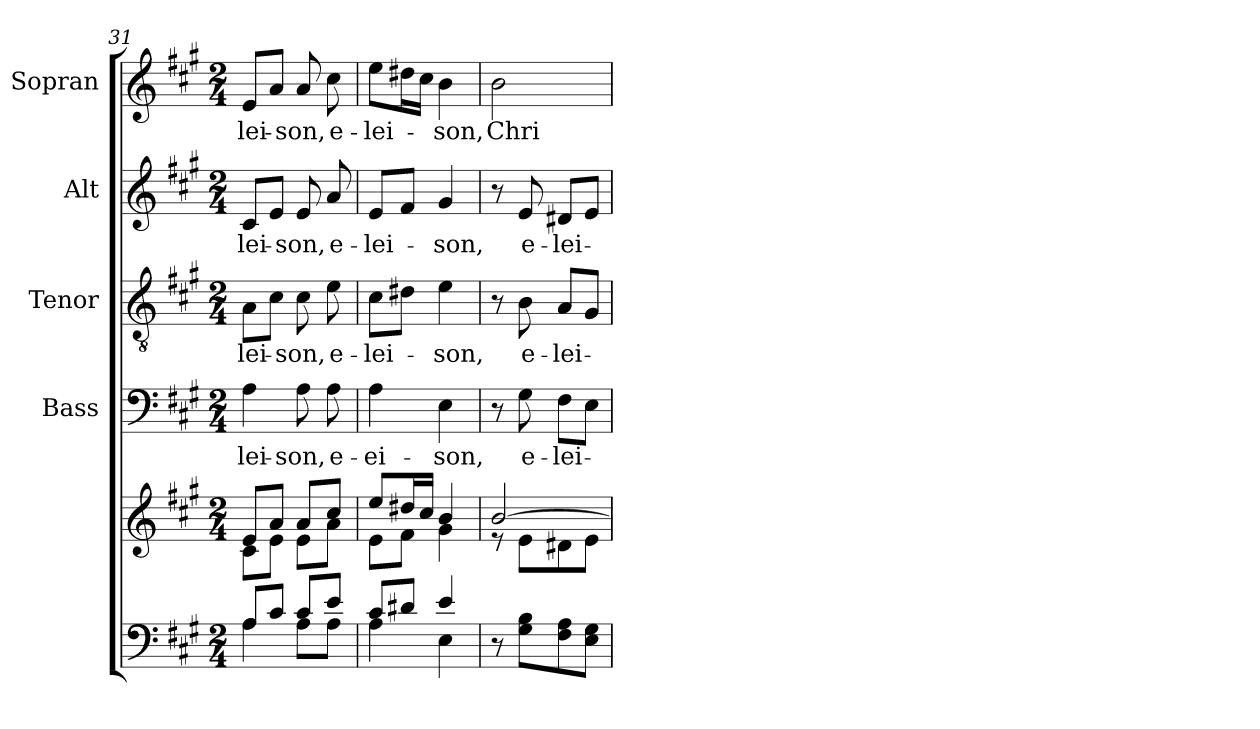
**kern	**kern	**kern	**text	**kern	**text	**kern	**text	**kern	**text
*part5	*part5	*part4	*part4	*part3	*part3	*part2	*part2	*part1	*part1
*staff6	*staff5	*staff4	*staff4	*staff3	*staff3	*staff2	*staff2	*staff1	*staff1
*	*	*I"Bass	*	*I"Tenor	*	*I"Alt	*	*I"Sopran	*
*	*	*I'B.	*	*I'T.	*	*I'A.	*	*I'S.	*
*clefF4	*clefG2	*clefF4	*	*clefGv2	*	*clefG2	*	*clefG2	*
*k[f#c#g#]	*k[f#c#g#]	*k[f#c#g#]	*	*k[f#c#g#]	*	*k[f#c#g#]	*	*k[f#c#g#]	*
*A:	*A:	*A:	*	*A:	*	*A:	*	*A:	*
*M2/4	*M2/4	*M2/4	*	*M2/4	*	*M2/4	*	*M2/4	*
=31	=31	=31	=31	=31	=31	=31	=31	=31	=31
*^	*^	*	*	*	*	*	*	*	*
!	!	!	!	!	!LO:LY:b	!	!LO:LY:b	!	!LO:LY:b	!	!LO:LY:b
8A/L	4A\	8e/L	8c#\L	4A\	-lei-	8A\L	-lei-	8c#/L	-lei-	8e/L	-lei-
8c#/J	.	8a/J	8e\J	.	.	8c#\J	.	8e/J	.	8a/J	.
!	!	!	!	!	!LO:LY:b	!	!LO:LY:b	!	!LO:LY:b	!	!LO:LY:b
8c#/L	8A\L	8a/L	8e\L	8A\	-son,	8c#\	-son,	8e/	-son,	8a/	-son,
!	!	!	!	!	!LO:LY:b	!	!LO:LY:b	!	!LO:LY:b	!	!LO:LY:b
8e/J	8A\J	8cc#/J	8a\J	8A\	e-	8e\	e-	8a/	e-	8cc#\	e-
=32	=32	=32	=32	=32	=32	=32	=32	=32	=32	=32	=32
!	!	!	!	!	!LO:LY:b	!	!LO:LY:b	!	!LO:LY:b	!	!LO:LY:b
8c#/L	4A\	8ee/L	8e\L	4A\	-ei-	8c#\L	-lei-	8e/L	-lei-	8ee\L	-lei-
8d#X/J	.	16dd#X/L	8f#\J	.	.	8d#X\J	.	8f#/J	.	16dd#X\L	.
.	.	16cc#/JJ	.	.	.	.	.	.	.	16cc#\JJ	.
!	!	!	!	!	!LO:LY:b	!	!LO:LY:b	!	!LO:LY:b	!	!LO:LY:b
4e/	4E\	4b/	4g#\	4E\	-son,	4e\	-son,	4g#/	-son,	4b\	-son,
=33	=33	=33	=33	=33	=33	=33	=33	=33	=33	=33	=33
!	!	!	!	!	!	!	!	!	!	!	!LO:LY:b
*v	*v	*	*	*	*	*	*	*	*	*	*
8r	[>2b/	8re	8r	.	8r	.	8r	.	2b\	Chri-
!	!	!	!	!LO:LY:b	!	!LO:LY:b	!	!LO:LY:b	!	!
8G#\ 8B\L	.	8e\L	8G#\	e-	8B\	e-	8e/	e-	.	.
!	!	!	!	!LO:LY:b	!	!LO:LY:b	!	!LO:LY:b	!	!
8F#\ 8A\	.	8d#X\	8F#\L	-lei-	8A/L	-lei-	8d#X/L	-lei-	.	.
8E\ 8G#\J	.	8e\J	8E\J	.	8G#/J	.	8e/J	.	.	.
*	*v	*v	*	*	*	*	*	*	*	*
=	=	=	=	=	=	=	=	=	=
*-	*-	*-	*-	*-	*-	*-	*-	*-	*-
